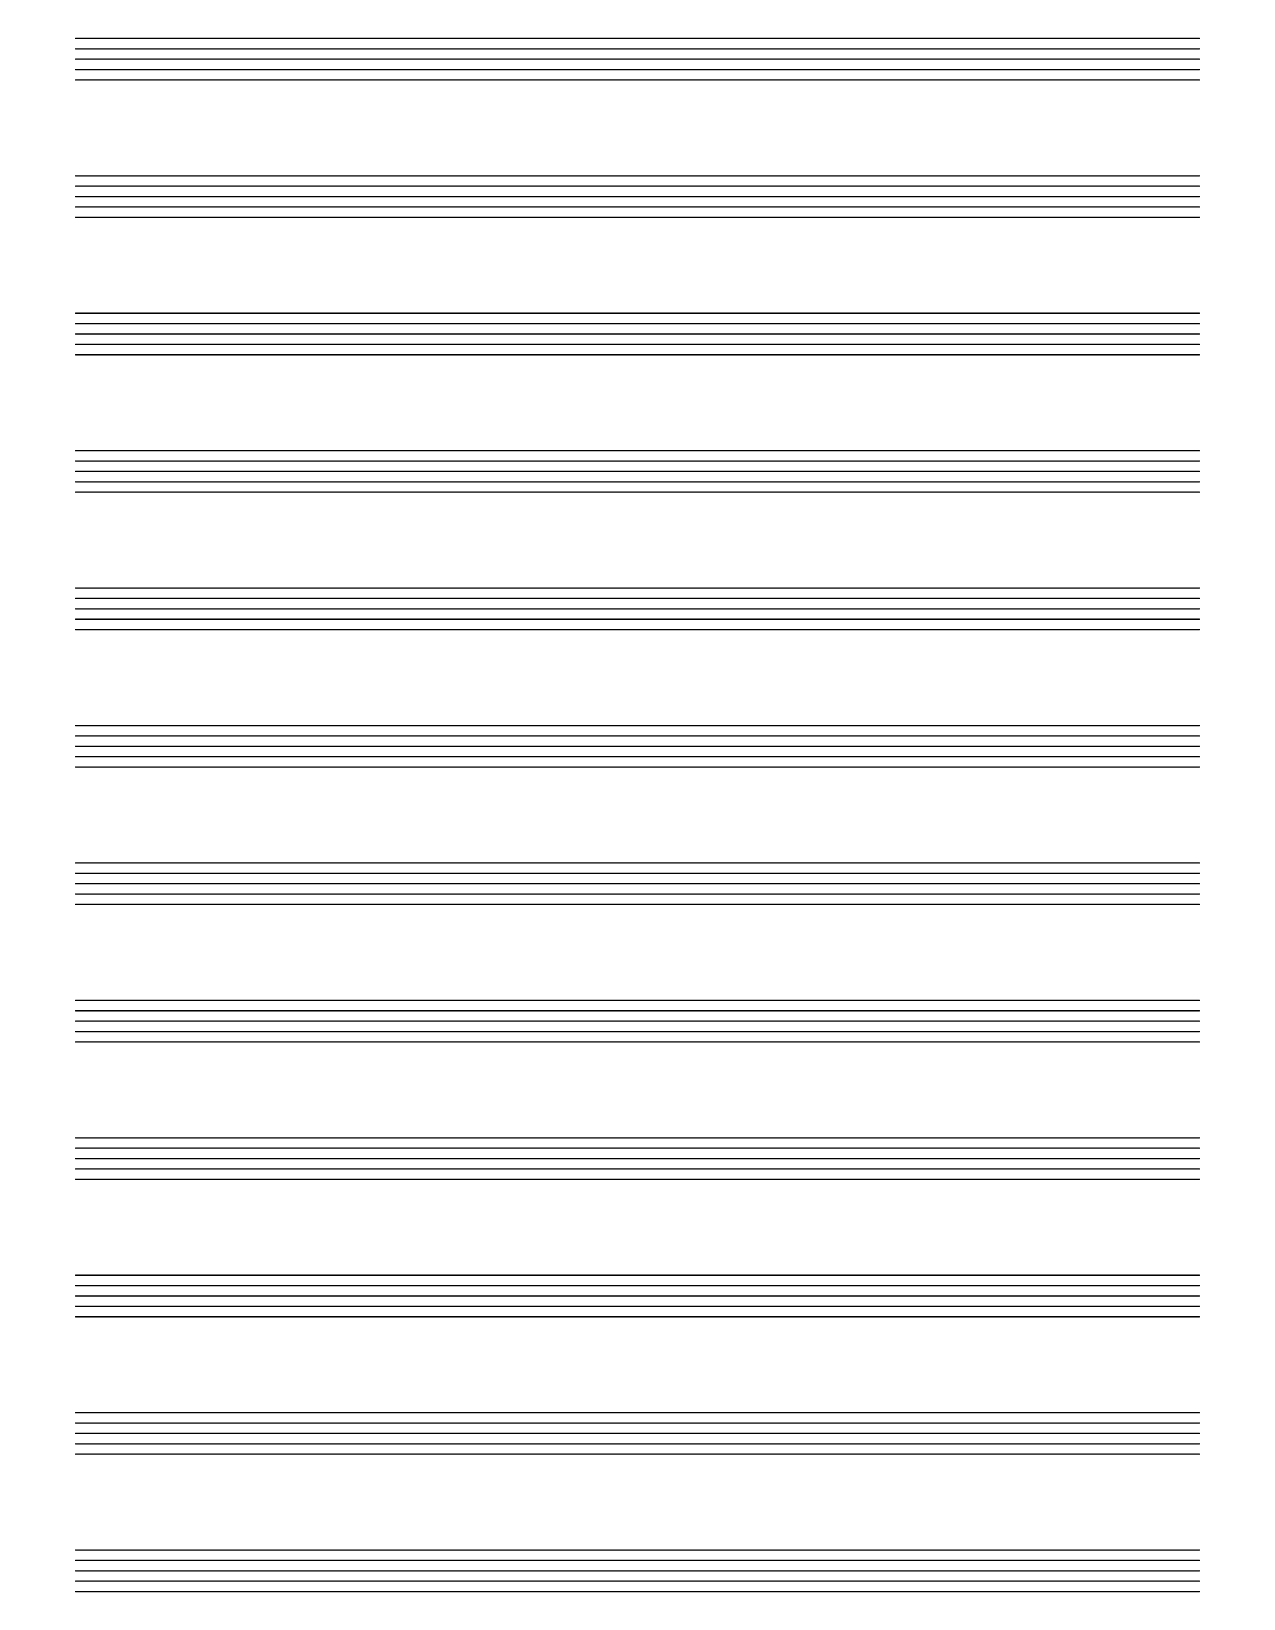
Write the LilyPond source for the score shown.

%% Do not edit this file; it is auto-generated from LSR http://lsr.dsi.unimi.it
%% This file is in the public domain.
\version "2.13.0"

\header {
  lsrtags = "staff-notation, editorial-annotations, contexts-and-engravers, paper-and-layout"

  texidoces = "
Para crear pentagramas en blanco, genere compases vacíos y después
elimine el grabador de números de compás
@code{Bar_number_engraver} del contexto @code{Score}, y los
grabadores de la indicación de compás
@code{Time_signature_engraver}, de la clave @code{Clef_engraver} y
de los compases @code{Bar_engraver} del contexto de @code{Staff}.

"
  doctitlees = "Crear pentagramas en blanco"

  texidoc = "
To create blank staves, generate empty measures then remove the
@code{Bar_number_engraver} from the @code{Score} context, and the
@code{Time_signature_engraver}, @code{Clef_engraver} and
@code{Bar_engraver} from the @code{Staff} context. 

"
  doctitle = "Creating blank staves"
} % begin verbatim

#(set-global-staff-size 20)

\score {
  { 
    \repeat unfold 12 { s1 \break } 
  }
  \layout {
    indent = 0\in
    \context {
      \Staff
      \remove "Time_signature_engraver"
      \remove "Clef_engraver"
      \remove "Bar_engraver"
    }
    \context {
      \Score
      \remove "Bar_number_engraver"
    }
  }
}

\paper {
  #(set-paper-size "letter")
  ragged-last-bottom = ##f
  line-width = 7.5\in
  left-margin = 0.5\in
  bottom-margin = 0.25\in
  top-margin = 0.25\in
}
